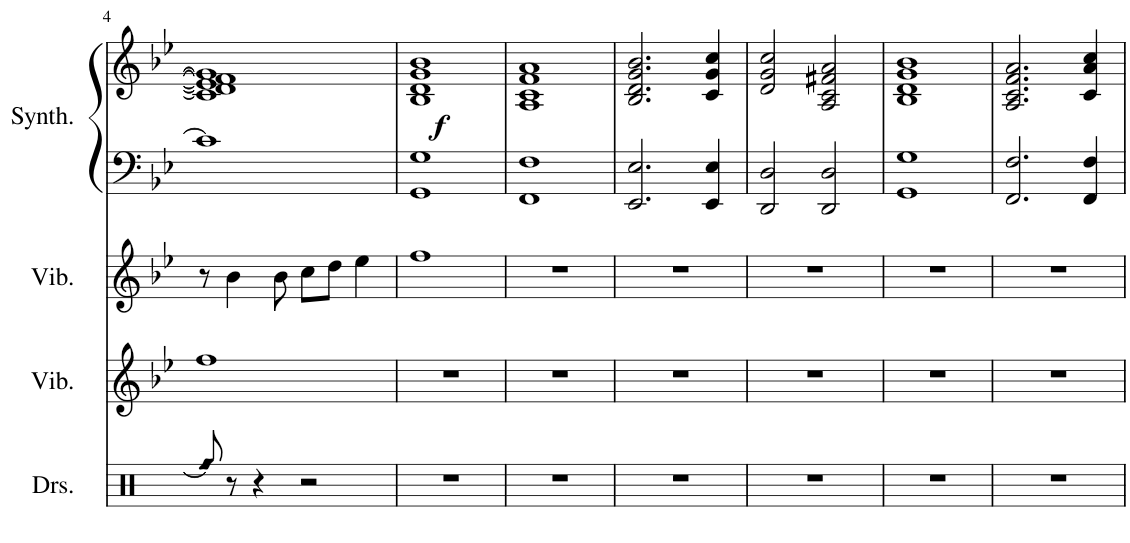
**kern	**kern	**kern	**kern	**dynam
*part3	*part2	*part1	*part1	*part1
*staff4	*staff3	*staff2	*staff1	*staff1/2
*I"Vibraphone	*I"Vibraphone	*I"Keyboard Synthesizer	*	*
*I'Vib.	*I'Vib.	*I'Synth.	*	*
!!LO:PB:g=z
*clefG2	*clefG2	*clefF4	*clefG2	*
*k[b-e-]	*k[b-e-]	*k[b-e-]	*k[b-e-]	*
*M4/4	*M4/4	*M4/4	*M4/4	*
=4	=4	=4	=4	=4
1ff	8r	1c]	1c] 1d] 1e-] 1f] 1g]	.
.	4b-\	.	.	.
.	8b-\	.	.	.
.	8cc\L	.	.	.
.	8dd\J	.	.	.
.	4ee-\	.	.	.
=5	=5	=5	=5	=5
!	!	!	!	!LO:DY:b
1r	1ff	1GG 1G	1B- 1d 1g 1b-	f
=6	=6	=6	=6	=6
1r	1r	1FF 1F	1A 1c 1f 1a	.
=7	=7	=7	=7	=7
1r	1r	2.EE-/ 2.E-/	2.B-/ 2.d/ 2.g/ 2.b-/	.
.	.	4EE-/ 4E-/	4c/ 4g/ 4cc/	.
=8	=8	=8	=8	=8
1r	1r	2DD/ 2D/	2d/ 2g/ 2cc/	.
.	.	2DD/ 2D/	2A/ 2c/ 2f#X/ 2a/	.
=9	=9	=9	=9	=9
1r	1r	1GG 1G	1B- 1d 1g 1b-	.
=10	=10	=10	=10	=10
1r	1r	2.FF/ 2.F/	2.A/ 2.c/ 2.f/ 2.a/	.
.	.	4FF/ 4F/	4c/ 4a/ 4cc/	.
=	=	=	=	=
*-	*-	*-	*-	*-
